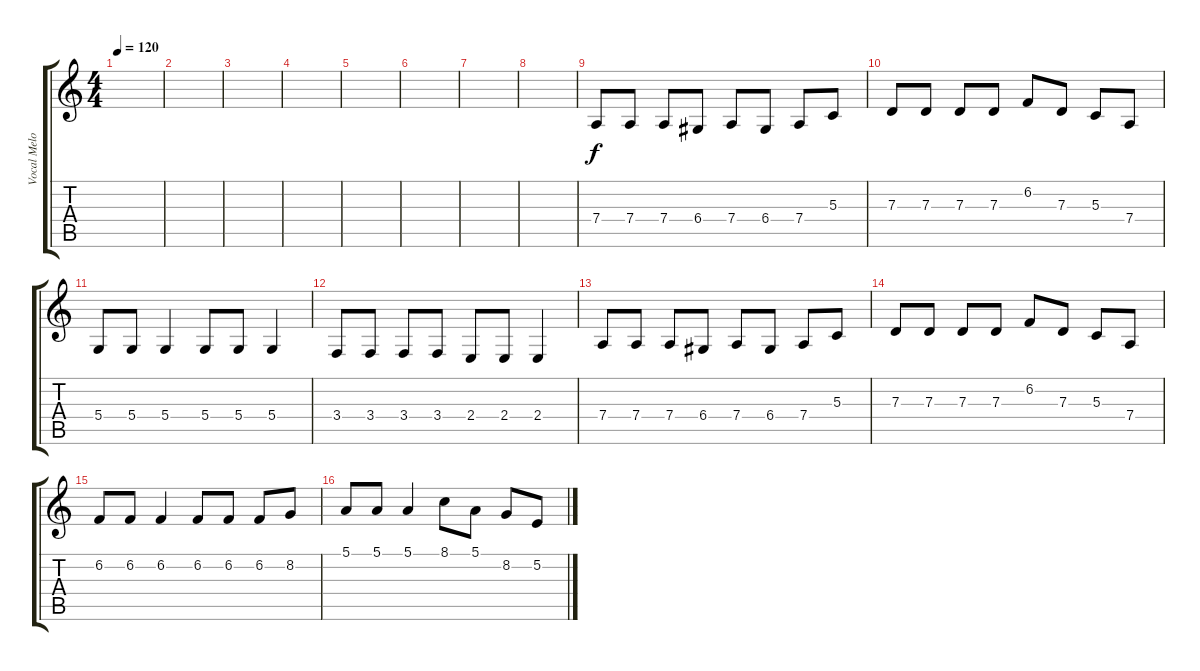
\track ("Vocal Melody" "Vocal Melo") {instrument steeldrums}
\staff {score tabs}
\tuning (E4 B3 G3 D3 A2 E2) {hide}
\ts (4 4)
\tempo 120
\clef g2
\ks c
|
|
|
|
|
|
|
|
7.4.8 7.4.8 7.4.8 6.4.8 7.4.8 6.4.8 7.4.8 5.3.8 |
7.3.8 7.3.8 7.3.8 7.3.8 6.2.8 7.3.8 5.3.8 7.4.8 |
5.4.8 5.4.8 5.4.4 5.4.8 5.4.8 5.4.4 |
3.4.8 3.4.8 3.4.8 3.4.8 2.4.8 2.4.8 2.4.4 |
7.4.8 7.4.8 7.4.8 6.4.8 7.4.8 6.4.8 7.4.8 5.3.8 |
7.3.8 7.3.8 7.3.8 7.3.8 6.2.8 7.3.8 5.3.8 7.4.8 |
6.2.8 6.2.8 6.2.4 6.2.8 6.2.8 6.2.8 8.2.8 |
5.1.8 5.1.8 5.1.4 8.1.8 5.1.8 8.2.8 5.2.8
